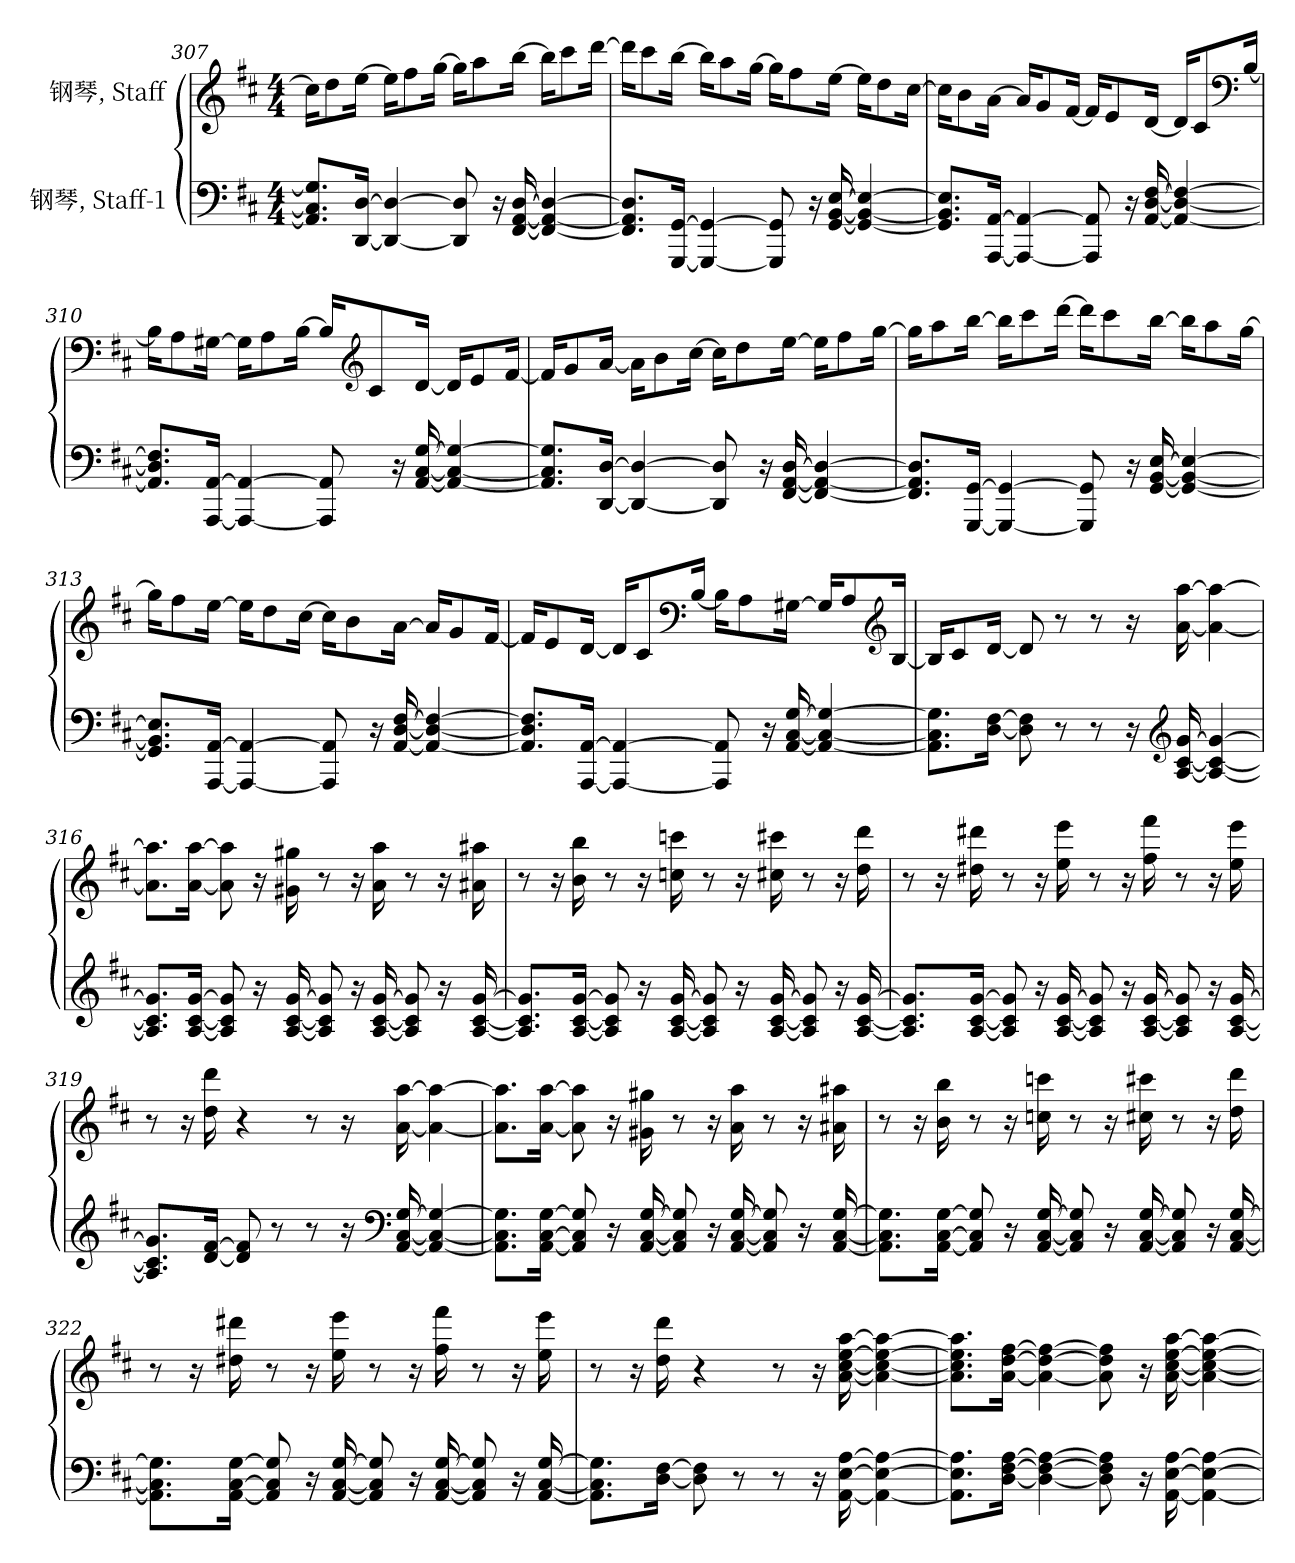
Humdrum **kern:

**kern	**kern
*part2	*part1
*staff2	*staff1
*I"钢琴, Staff-1	*I"钢琴, Staff
!!LO:LB:g=z
*clefF4	*clefG2
*k[f#c#]	*k[f#c#]
*M4/4	*M4/4
=307	=307
8.AA/] 8.C#/] 8.G/]L	16cc#\KL]
.	8dd\
[16DD/ [16D/Jk	[16ee\Jk
4DD/_ 4D/_	16ee\KL]
.	8ff#\
.	[16gg\Jk
8DD/] 8D/]	16gg\KL]
.	8aa\
16r	.
[16FF#/ [16AA/ [16D/	[16bb\Jk
4FF#/_ 4AA/_ 4D/_	16bb\KL]
.	8ccc#\
.	[16ddd\Jk
=308	=308
8.FF#/] 8.AA/] 8.D/]L	16ddd\KL]
.	8ccc#\
[16GGG/ [16GG/Jk	[16bb\Jk
4GGG/_ 4GG/_	16bb\KL]
.	8aa\
.	[16gg\Jk
8GGG/] 8GG/]	16gg\KL]
.	8ff#\
16r	.
[16GG/ [16BB/ [16E/	[16ee\Jk
4GG/_ 4BB/_ 4E/_	16ee\KL]
.	8dd\
.	[16cc#\Jk
!!LO:LB:g=z
=309	=309
8.GG/] 8.BB/] 8.E/]L	16cc#\KL]
.	8b\
[16AAA/ [16AA/Jk	[16a\Jk
4AAA/_ 4AA/_	16a/KL]
.	8g/
.	[16f#/Jk
8AAA/] 8AA/]	16f#/KL]
.	8e/
16r	.
[16AA/ [16D/ [16F#/	[16d/Jk
4AA/_ 4D/_ 4F#/_	16d/KL]
.	8c#/
*	*clefF4
.	[16B/Jk
=310	=310
8.AA/] 8.D/] 8.F#/]L	16B\KL]
.	8A\
[16AAA/ [16AA/Jk	[16G#X\Jk
4AAA/_ 4AA/_	16G#\KL]
.	8A\
.	[16B\Jk
8AAA/] 8AA/]	16B/KL]
*	*clefG2
.	8c#/
16r	.
[16AA/ [16C#/ [16G/	[16d/Jk
4AA/_ 4C#/_ 4G/_	16d/KL]
.	8e/
.	[16f#/Jk
!!LO:PB:g=z
=311	=311
8.AA/] 8.C#/] 8.G/]L	16f#/KL]
.	8g/
[16DD/ [16D/Jk	[16a/Jk
4DD/_ 4D/_	16a\KL]
.	8b\
.	[16cc#\Jk
8DD/] 8D/]	16cc#\KL]
.	8dd\
16r	.
[16FF#/ [16AA/ [16D/	[16ee\Jk
4FF#/_ 4AA/_ 4D/_	16ee\KL]
.	8ff#\
.	[16gg\Jk
=312	=312
8.FF#/] 8.AA/] 8.D/]L	16gg\KL]
.	8aa\
[16GGG/ [16GG/Jk	[16bb\Jk
4GGG/_ 4GG/_	16bb\KL]
.	8ccc#\
.	[16ddd\Jk
8GGG/] 8GG/]	16ddd\KL]
.	8ccc#\
16r	.
[16GG/ [16BB/ [16E/	[16bb\Jk
4GG/_ 4BB/_ 4E/_	16bb\KL]
.	8aa\
.	[16gg\Jk
!!LO:LB:g=z
=313	=313
8.GG/] 8.BB/] 8.E/]L	16gg\KL]
.	8ff#\
[16AAA/ [16AA/Jk	[16ee\Jk
4AAA/_ 4AA/_	16ee\KL]
.	8dd\
.	[16cc#\Jk
8AAA/] 8AA/]	16cc#\KL]
.	8b\
16r	.
[16AA/ [16D/ [16F#/	[16a\Jk
4AA/_ 4D/_ 4F#/_	16a/KL]
.	8g/
.	[16f#/Jk
=314	=314
8.AA/] 8.D/] 8.F#/]L	16f#/KL]
.	8e/
[16AAA/ [16AA/Jk	[16d/Jk
4AAA/_ 4AA/_	16d/KL]
.	8c#/
*	*clefF4
.	[16B/Jk
8AAA/] 8AA/]	16B\KL]
.	8A\
16r	.
[16AA/ [16C#/ [16G/	[16G#X\Jk
4AA/_ 4C#/_ 4G/_	16G#/KL]
.	8A/
*	*clefG2
.	[16B/Jk
!!LO:LB:g=z
=315	=315
8.AA\] 8.C#\] 8.G\]L	16B/KL]
.	8c#/
[16D\ [16F#\Jk	[16d/Jk
8D\] 8F#\]	8d/]
8r	8r
8r	8r
16r	16r
*clefG2	*
[16A/ [16c#/ [16g/	[16a\ [16aa\
4A/_ 4c#/_ 4g/_	4a\_ 4aa\_
=316	=316
8.A/] 8.c#/] 8.g/]L	8.a\] 8.aa\]L
[16A/ [16c#/ [16g/Jk	[16a\ [16aa\Jk
8A/] 8c#/] 8g/]	8a\] 8aa\]
16r	16r
[16A/ [16c#/ [16g/	16g#X\ 16gg#X\
8A/] 8c#/] 8g/]	8r
16r	16r
[16A/ [16c#/ [16g/	16a\ 16aa\
8A/] 8c#/] 8g/]	8r
16r	16r
[16A/ [16c#/ [16g/	16a#X\ 16aa#X\
!!LO:LB:g=z
=317	=317
8.A/] 8.c#/] 8.g/]L	8r
.	16r
[16A/ [16c#/ [16g/Jk	16b\ 16bb\
8A/] 8c#/] 8g/]	8r
16r	16r
[16A/ [16c#/ [16g/	16ccn\ 16cccn\
8A/] 8c#/] 8g/]	8r
16r	16r
[16A/ [16c#/ [16g/	16cc#X\ 16ccc#X\
8A/] 8c#/] 8g/]	8r
16r	16r
[16A/ [16c#/ [16g/	16dd\ 16ddd\
=318	=318
8.A/] 8.c#/] 8.g/]L	8r
.	16r
[16A/ [16c#/ [16g/Jk	16dd#X\ 16ddd#X\
8A/] 8c#/] 8g/]	8r
16r	16r
[16A/ [16c#/ [16g/	16ee\ 16eee\
8A/] 8c#/] 8g/]	8r
16r	16r
[16A/ [16c#/ [16g/	16ff#\ 16fff#\
8A/] 8c#/] 8g/]	8r
16r	16r
[16A/ [16c#/ [16g/	16ee\ 16eee\
!!LO:LB:g=z
=319	=319
8.A/] 8.c#/] 8.g/]L	8r
.	16r
[16d/ [16f#/Jk	16dd\ 16ddd\
8d/] 8f#/]	4r
8r	.
8r	8r
16r	16r
*clefF4	*
[16AA/ [16C#/ [16G/	[16a\ [16aa\
4AA/_ 4C#/_ 4G/_	4a\_ 4aa\_
=320	=320
8.AA\] 8.C#\] 8.G\]L	8.a\] 8.aa\]L
[16AA\ [16C#\ [16G\Jk	[16a\ [16aa\Jk
8AA/] 8C#/] 8G/]	8a\] 8aa\]
16r	16r
[16AA/ [16C#/ [16G/	16g#X\ 16gg#X\
8AA/] 8C#/] 8G/]	8r
16r	16r
[16AA/ [16C#/ [16G/	16a\ 16aa\
8AA/] 8C#/] 8G/]	8r
16r	16r
[16AA/ [16C#/ [16G/	16a#X\ 16aa#X\
!!LO:LB:g=z
=321	=321
8.AA\] 8.C#\] 8.G\]L	8r
.	16r
[16AA\ [16C#\ [16G\Jk	16b\ 16bb\
8AA/] 8C#/] 8G/]	8r
16r	16r
[16AA/ [16C#/ [16G/	16ccn\ 16cccn\
8AA/] 8C#/] 8G/]	8r
16r	16r
[16AA/ [16C#/ [16G/	16cc#X\ 16ccc#X\
8AA/] 8C#/] 8G/]	8r
16r	16r
[16AA/ [16C#/ [16G/	16dd\ 16ddd\
=322	=322
8.AA\] 8.C#\] 8.G\]L	8r
.	16r
[16AA\ [16C#\ [16G\Jk	16dd#X\ 16ddd#X\
8AA/] 8C#/] 8G/]	8r
16r	16r
[16AA/ [16C#/ [16G/	16ee\ 16eee\
8AA/] 8C#/] 8G/]	8r
16r	16r
[16AA/ [16C#/ [16G/	16ff#\ 16fff#\
8AA/] 8C#/] 8G/]	8r
16r	16r
[16AA/ [16C#/ [16G/	16ee\ 16eee\
!!LO:PB:g=z
=323	=323
8.AA\] 8.C#\] 8.G\]L	8r
.	16r
[16D\ [16F#\Jk	16dd\ 16ddd\
8D\] 8F#\]	4r
8r	.
8r	8r
16r	16r
[16AA\ [16E\ [16A\	[16a\ [16cc#\ [16ee\ [16aa\
4AA\_ 4E\_ 4A\_	4a\_ 4cc#\_ 4ee\_ 4aa\_
=324	=324
8.AA\] 8.E\] 8.A\]L	8.a\] 8.cc#\] 8.ee\] 8.aa\]L
[16D\ [16F#\ [16A\Jk	[16a\ [16dd\ [16ff#\Jk
4D\_ 4F#\_ 4A\_	4a\_ 4dd\_ 4ff#\_
8D\] 8F#\] 8A\]	8a\] 8dd\] 8ff#\]
16r	16r
[16AA\ [16E\ [16A\	[16a\ [16cc#\ [16ee\ [16aa\
4AA\_ 4E\_ 4A\_	4a\_ 4cc#\_ 4ee\_ 4aa\_
=	=
*-	*-
